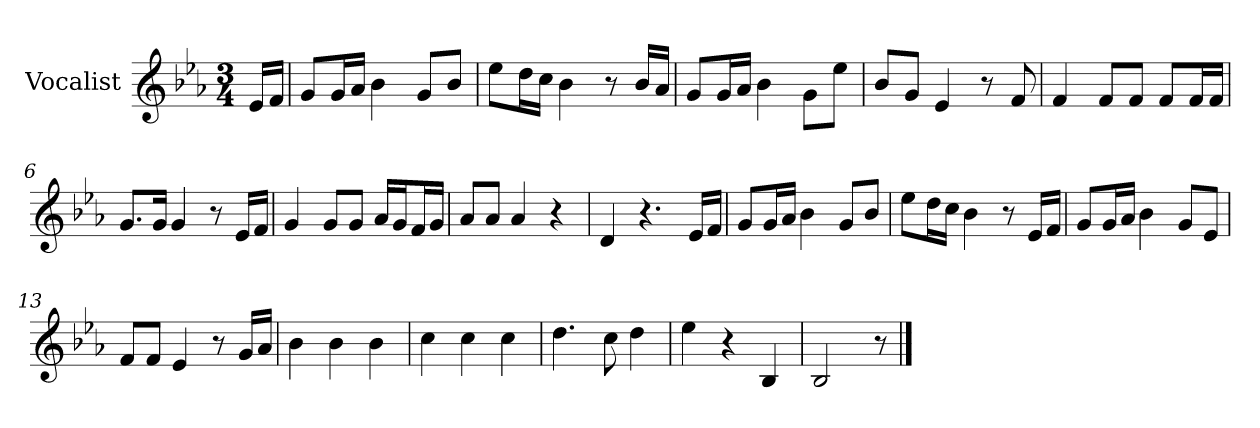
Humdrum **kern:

**kern
*part1
*staff1
*I"Vocalist
*k[b-e-a-]
*E-:
*M3/4
=
16e-LL
16fJJ
=1
8gL
16gL
16a-JJ
4b-
8gL
8b-J
=2
8ee-L
16ddL
16ccJJ
4b-
8r
16b-LL
16a-JJ
=3
8gL
16gL
16a-JJ
4b-
8gL
8ee-J
=4
8b-L
8gJ
4e-
8r
8f
=5
4f
8fL
8fJ
8fL
16fL
16fJJ
=6
8.gL
16gJk
4g
8r
16e-LL
16fJJ
=7
4g
8gL
8gJ
16a-LL
16gJ
16fL
16gJJ
=8
8a-L
8a-J
4a-
4r
=9
4d
4.r
16e-LL
16fJJ
=10
8gL
16gL
16a-JJ
4b-
8gL
8b-J
=11
8ee-L
16ddL
16ccJJ
4b-
8r
16e-LL
16fJJ
=12
8gL
16gL
16a-JJ
4b-
8gL
8e-J
=13
8fL
8fJ
4e-
8r
16gLL
16a-JJ
=14
4b-
4b-
4b-
=15
4cc
4cc
4cc
=16
4.dd
8cc
4dd
=17
4ee-
4r
4B-
=18
2B-
8r
==
*-
